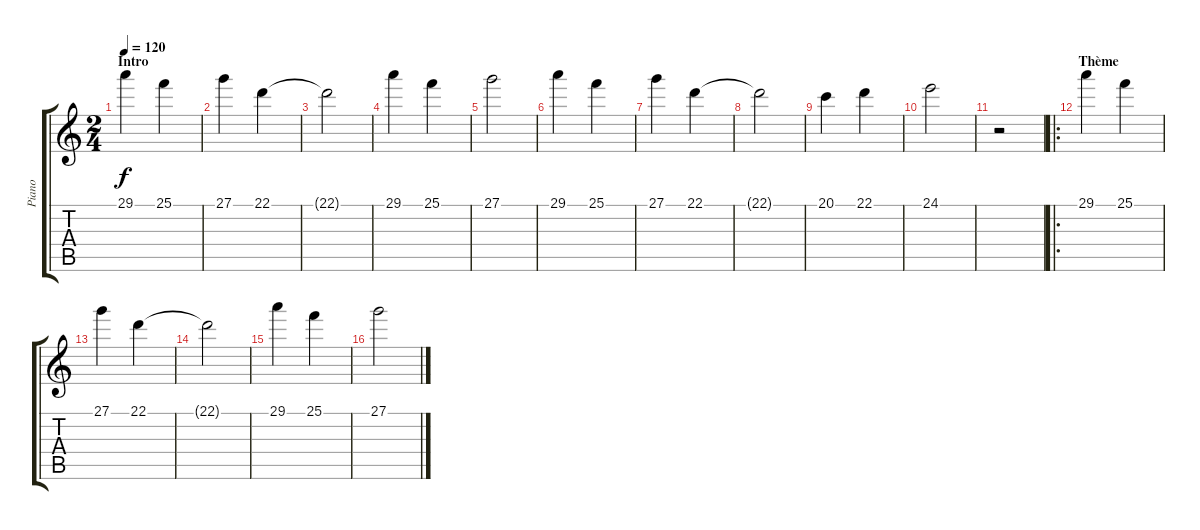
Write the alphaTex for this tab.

\track ("Piano" "Piano") {instrument acousticgrandpiano}
\staff {score tabs}
\tuning (E4 B3 G3 D3 A2 E2) {hide}
\ts (2 4)
\section ("" "Intro")
\tempo 120
\clef g2
\ks c
29.1.4{dy f instrument acousticgrandpiano} 25.1.4 |
27.1.4 22.1.4 |
22.1{t}.2 |
29.1.4 25.1.4 |
27.1.2 |
29.1.4 25.1.4 |
27.1.4 22.1.4 |
22.1{t}.2 |
20.1.4 22.1.4 |
24.1.2 |
r.2 |
\ro
\section ("" "Thème")
29.1.4 25.1.4 |
27.1.4 22.1.4 |
22.1{t}.2 |
29.1.4 25.1.4 |
27.1.2
